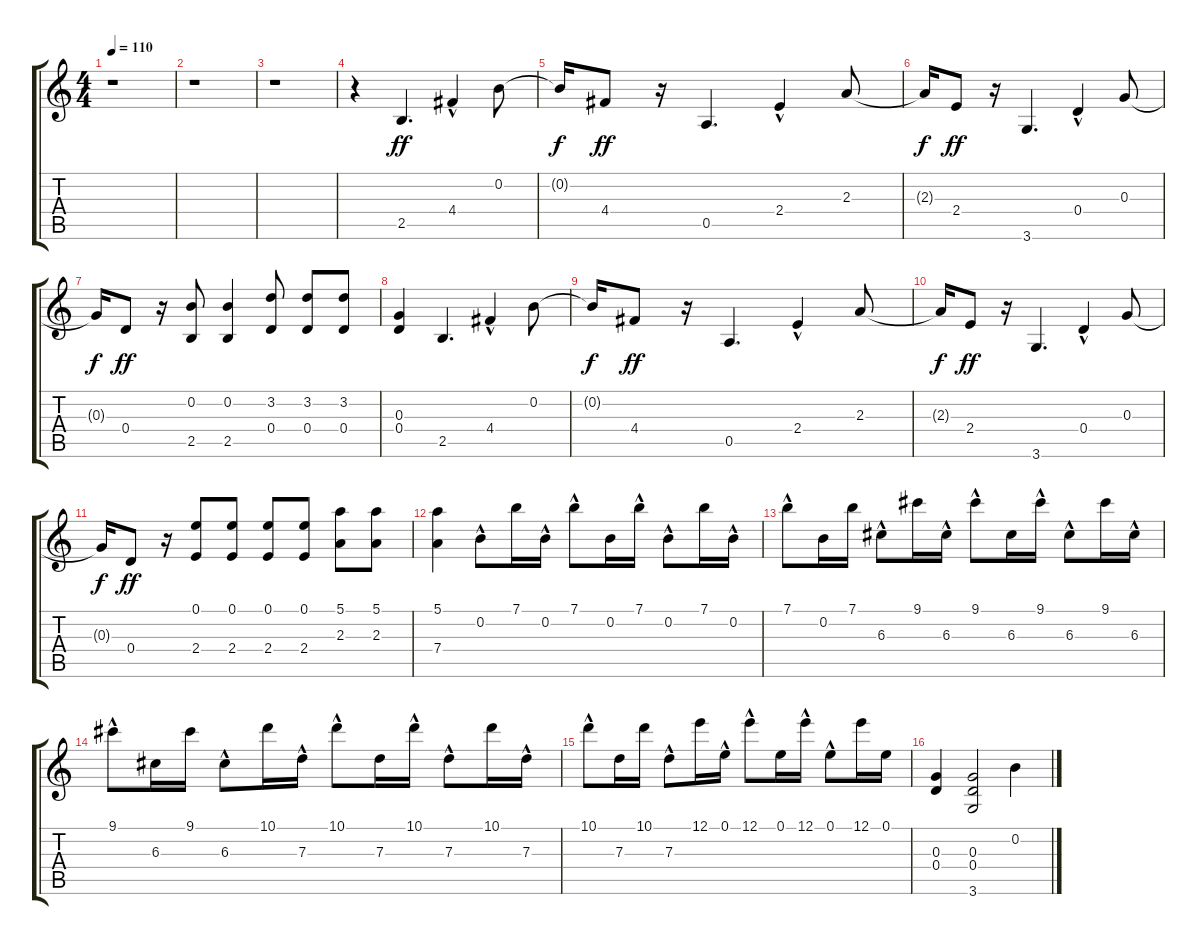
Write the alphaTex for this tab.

\track "" {instrument acousticguitarnylon}
\staff {score tabs}
\tuning (E4 B3 G3 D3 A2 E2) {hide}
\ts (4 4)
\tempo 110
\clef g2
\ks c
r.1{dy ff} |
r.1 |
r.1 |
r.4 2.5.4{d} 4.4{hac}.4 0.2.8 |
0.2{t}.16{dy f} 4.4.8{dy ff} r.16 0.5.4{d} 2.4{hac}.4 2.3.8 |
2.3{t}.16{dy f} 2.4.8{dy ff} r.16 3.6.4{d} 0.4{hac}.4 0.3.8 |
0.3{t}.16{dy f} 0.4.8{dy ff} r.16 (0.2 2.5).8 (0.2 2.5).4 (3.2 0.4).8 (3.2 0.4).8 (3.2 0.4).8 |
(0.3 0.4).4 2.5.4{d} 4.4{hac}.4 0.2.8 |
0.2{t}.16{dy f} 4.4.8{dy ff} r.16 0.5.4{d} 2.4{hac}.4 2.3.8 |
2.3{t}.16{dy f} 2.4.8{dy ff} r.16 3.6.4{d} 0.4{hac}.4 0.3.8 |
0.3{t}.16{dy f} 0.4.8{dy ff} r.16 (0.1 2.4).8 (0.1 2.4).8 (0.1 2.4).8 (0.1 2.4).8 (5.1 2.3).8 (5.1 2.3).8 |
(5.1 7.4).4 0.2{hac}.8 7.1.16 0.2{hac}.16 7.1{hac}.8 0.2.16 7.1{hac}.16 0.2{hac}.8 7.1.16 0.2{hac}.16 |
7.1{hac}.8 0.2.16 7.1.16 6.3{hac}.8 9.1.16 6.3{hac}.16 9.1{hac}.8 6.3.16 9.1{hac}.16 6.3{hac}.8 9.1.16 6.3{hac}.16 |
9.1{hac}.8 6.3.16 9.1.16 6.3{hac}.8 10.1.16 7.3{hac}.16 10.1{hac}.8 7.3.16 10.1{hac}.16 7.3{hac}.8 10.1.16 7.3{hac}.16 |
10.1{hac}.8 7.3.16 10.1.16 7.3{hac}.8 12.1.16 0.1{hac}.16 12.1{hac}.8 0.1.16 12.1{hac}.16 0.1{hac}.8 12.1.16 0.1.16 |
(0.3 0.4).4 (0.3 0.4 3.6).2 0.2.4
